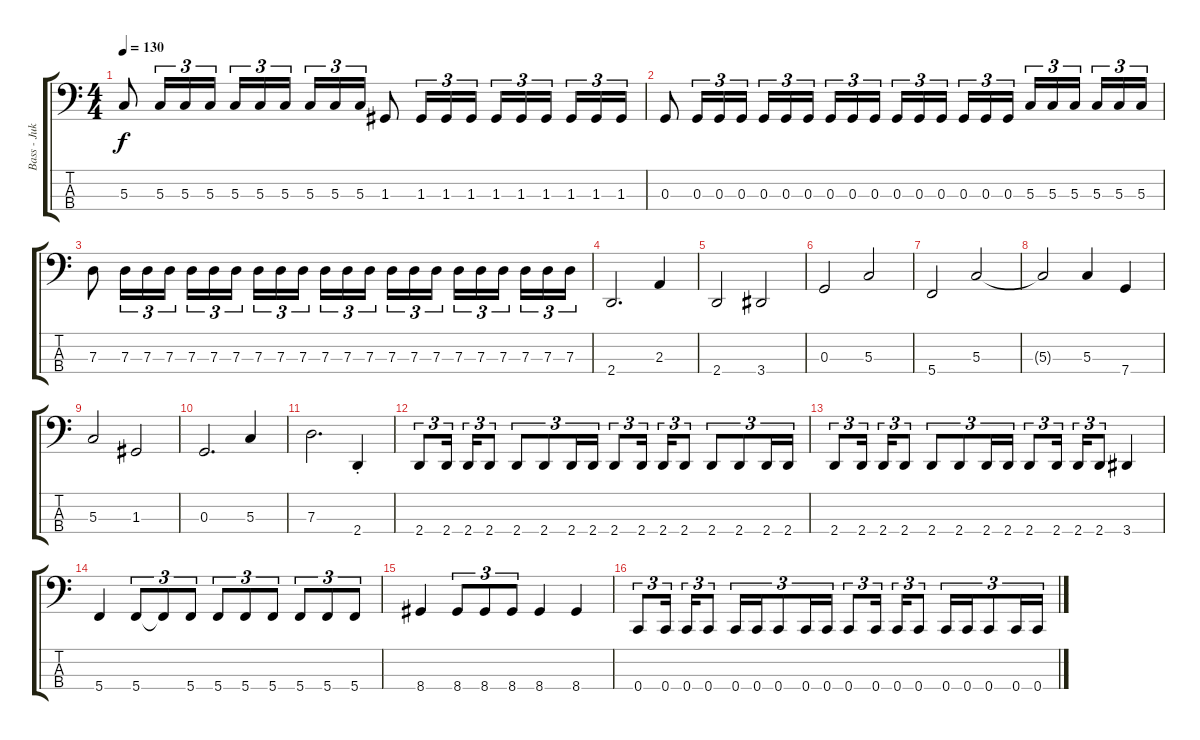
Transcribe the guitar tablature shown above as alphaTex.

\track ("Bass - Jukka Koskinen" "Bass - Juk") {instrument electricbassfinger}
\staff {score tabs}
\tuning (F2 C2 G1 C1) {hide}
\ts (4 4)
\tempo 130
\clef f4
\ks c
5.3.8{dy f} 5.3.16{tu (3 2)} 5.3.16{tu (3 2)} 5.3.16{tu (3 2)} 5.3.16{tu (3 2)} 5.3.16{tu (3 2)} 5.3.16{tu (3 2) beam splitsecondary} 5.3.16{tu (3 2)} 5.3.16{tu (3 2)} 5.3.16{tu (3 2)} 1.3.8 1.3.16{tu (3 2)} 1.3.16{tu (3 2)} 1.3.16{tu (3 2)} 1.3.16{tu (3 2)} 1.3.16{tu (3 2)} 1.3.16{tu (3 2) beam splitsecondary} 1.3.16{tu (3 2)} 1.3.16{tu (3 2)} 1.3.16{tu (3 2)} |
0.3.8 0.3.16{tu (3 2)} 0.3.16{tu (3 2)} 0.3.16{tu (3 2)} 0.3.16{tu (3 2)} 0.3.16{tu (3 2)} 0.3.16{tu (3 2) beam splitsecondary} 0.3.16{tu (3 2)} 0.3.16{tu (3 2)} 0.3.16{tu (3 2)} 0.3.16{tu (3 2)} 0.3.16{tu (3 2)} 0.3.16{tu (3 2) beam splitsecondary} 0.3.16{tu (3 2)} 0.3.16{tu (3 2)} 0.3.16{tu (3 2)} 5.3.16{tu (3 2)} 5.3.16{tu (3 2)} 5.3.16{tu (3 2) beam splitsecondary} 5.3.16{tu (3 2)} 5.3.16{tu (3 2)} 5.3.16{tu (3 2)} |
7.3.8 7.3.16{tu (3 2)} 7.3.16{tu (3 2)} 7.3.16{tu (3 2)} 7.3.16{tu (3 2)} 7.3.16{tu (3 2)} 7.3.16{tu (3 2) beam splitsecondary} 7.3.16{tu (3 2)} 7.3.16{tu (3 2)} 7.3.16{tu (3 2)} 7.3.16{tu (3 2)} 7.3.16{tu (3 2)} 7.3.16{tu (3 2) beam splitsecondary} 7.3.16{tu (3 2)} 7.3.16{tu (3 2)} 7.3.16{tu (3 2)} 7.3.16{tu (3 2)} 7.3.16{tu (3 2)} 7.3.16{tu (3 2) beam splitsecondary} 7.3.16{tu (3 2)} 7.3.16{tu (3 2)} 7.3.16{tu (3 2)} |
2.4.2{d} 2.3.4 |
2.4.2 3.4.2 |
0.3.2 5.3.2 |
5.4.2 5.3.2 |
5.3{t}.2 5.3.4 7.4.4 |
5.3.2 1.3.2 |
0.3.2{d} 5.3.4 |
7.3.2{d} 2.4{st}.4 |
2.4.8{tu (3 2)} 2.4.16{tu (3 2) beam splitsecondary} 2.4.16{tu (3 2)} 2.4.8{tu (3 2)} 2.4.8{tu (3 2)} 2.4.8{tu (3 2)} 2.4.16{tu (3 2)} 2.4.16{tu (3 2)} 2.4.8{tu (3 2)} 2.4.16{tu (3 2) beam splitsecondary} 2.4.16{tu (3 2)} 2.4.8{tu (3 2)} 2.4.8{tu (3 2)} 2.4.8{tu (3 2)} 2.4.16{tu (3 2)} 2.4.16{tu (3 2)} |
2.4.8{tu (3 2)} 2.4.16{tu (3 2) beam splitsecondary} 2.4.16{tu (3 2)} 2.4.8{tu (3 2)} 2.4.8{tu (3 2)} 2.4.8{tu (3 2)} 2.4.16{tu (3 2)} 2.4.16{tu (3 2)} 2.4.8{tu (3 2)} 2.4.16{tu (3 2) beam splitsecondary} 2.4.16{tu (3 2)} 2.4.8{tu (3 2)} 3.4.4 |
5.4.4 5.4.8{tu (3 2)} 5.4{t}.8{tu (3 2)} 5.4.8{tu (3 2)} 5.4.8{tu (3 2)} 5.4.8{tu (3 2)} 5.4.8{tu (3 2)} 5.4.8{tu (3 2)} 5.4.8{tu (3 2)} 5.4.8{tu (3 2)} |
8.4.4 8.4.8{tu (3 2)} 8.4.8{tu (3 2)} 8.4.8{tu (3 2)} 8.4.4 8.4.4 |
0.4.8{tu (3 2)} 0.4.16{tu (3 2) beam splitsecondary} 0.4.16{tu (3 2)} 0.4.8{tu (3 2)} 0.4.16{tu (3 2)} 0.4.16{tu (3 2)} 0.4.8{tu (3 2)} 0.4.16{tu (3 2)} 0.4.16{tu (3 2)} 0.4.8{tu (3 2)} 0.4.16{tu (3 2) beam splitsecondary} 0.4.16{tu (3 2)} 0.4.8{tu (3 2)} 0.4.16{tu (3 2)} 0.4.16{tu (3 2)} 0.4.8{tu (3 2)} 0.4.16{tu (3 2)} 0.4.16{tu (3 2)}
